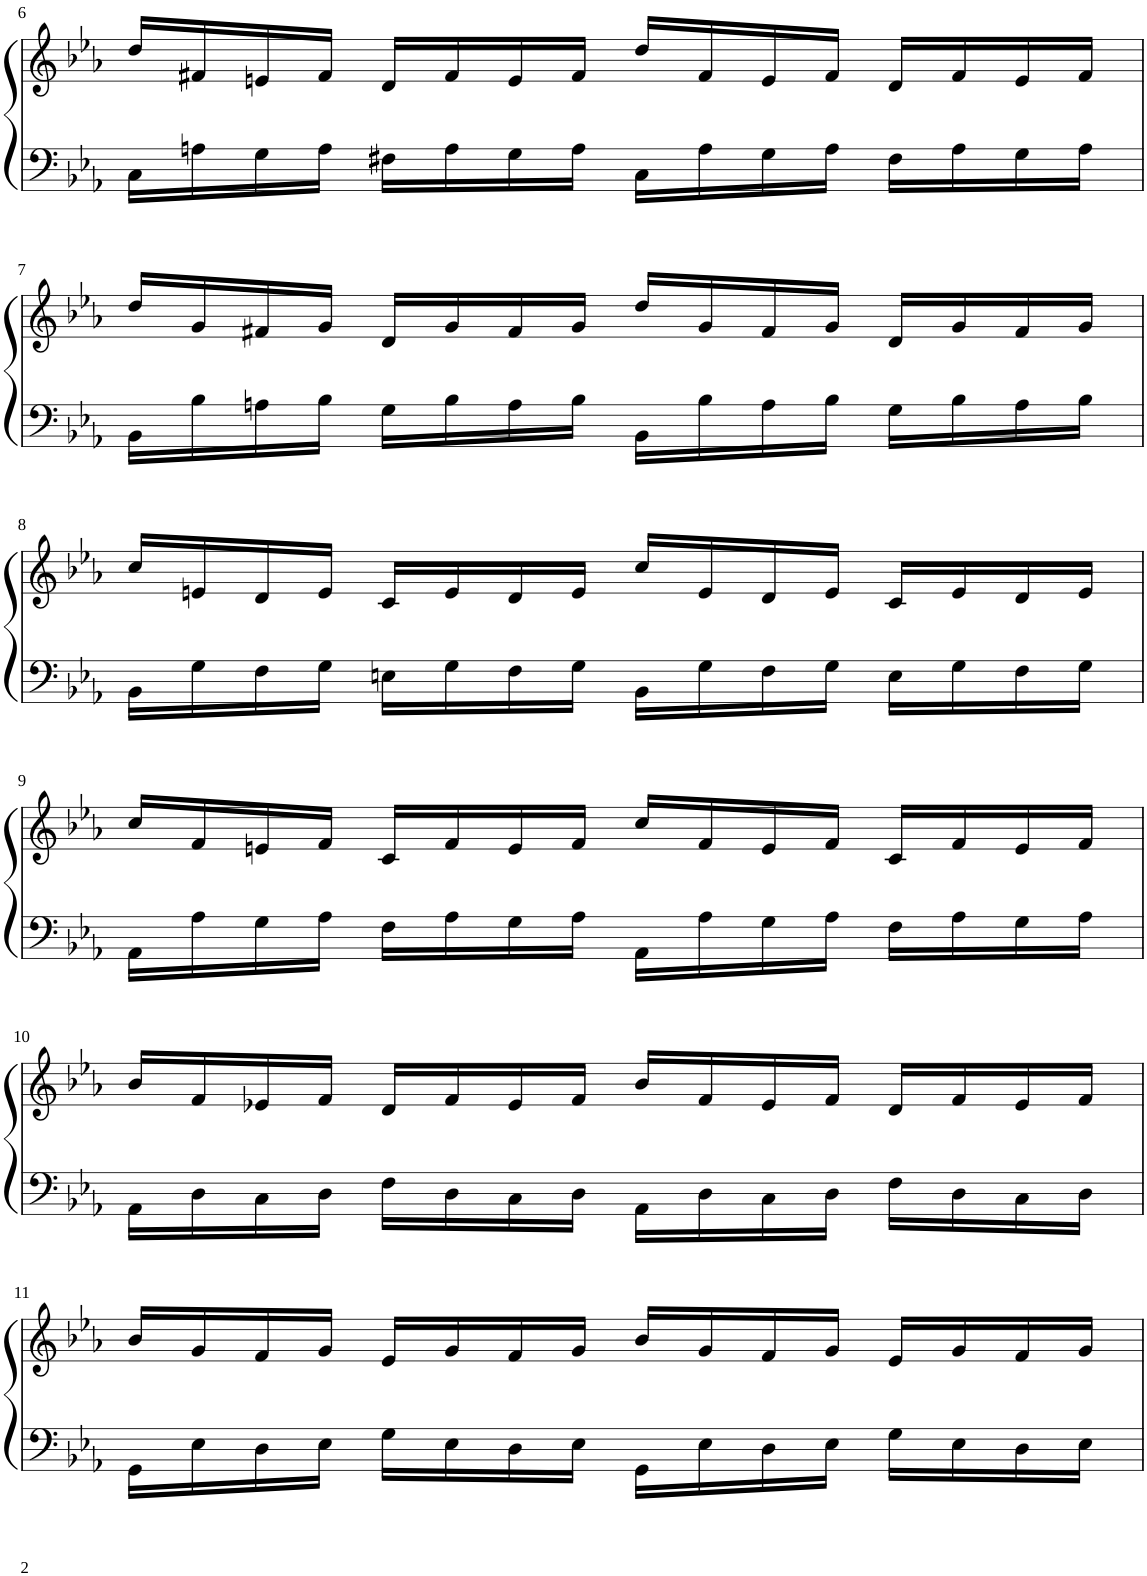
**kern	**kern
*part1	*part1
*staff2	*staff1
*I"Piano	*
*I'Pno	*
!!LO:PB:g=z
*clefF4	*clefG2
*k[b-e-a-]	*k[b-e-a-]
*M4/4	*M4/4
*met(c)	*met(c)
=6	=6
16C\LL	16dd/LL
16An\	16f#X/
16G\	16en/
16A\JJ	16f#/JJ
16F#X\LL	16d/LL
16A\	16f#/
16G\	16e/
16A\JJ	16f#/JJ
16C\LL	16dd/LL
16A\	16f#/
16G\	16e/
16A\JJ	16f#/JJ
16F#\LL	16d/LL
16A\	16f#/
16G\	16e/
16A\JJ	16f#/JJ
!!LO:LB:g=z
=7	=7
16BB-\LL	16dd/LL
16B-\	16g/
16An\	16f#X/
16B-\JJ	16g/JJ
16G\LL	16d/LL
16B-\	16g/
16A\	16f#/
16B-\JJ	16g/JJ
16BB-\LL	16dd/LL
16B-\	16g/
16A\	16f#/
16B-\JJ	16g/JJ
16G\LL	16d/LL
16B-\	16g/
16A\	16f#/
16B-\JJ	16g/JJ
!!LO:LB:g=z
=8	=8
16BB-\LL	16cc/LL
16G\	16en/
16F\	16d/
16G\JJ	16e/JJ
16En\LL	16c/LL
16G\	16e/
16F\	16d/
16G\JJ	16e/JJ
16BB-\LL	16cc/LL
16G\	16e/
16F\	16d/
16G\JJ	16e/JJ
16E\LL	16c/LL
16G\	16e/
16F\	16d/
16G\JJ	16e/JJ
!!LO:LB:g=z
=9	=9
16AA-\LL	16cc/LL
16A-\	16f/
16G\	16en/
16A-\JJ	16f/JJ
16F\LL	16c/LL
16A-\	16f/
16G\	16e/
16A-\JJ	16f/JJ
16AA-\LL	16cc/LL
16A-\	16f/
16G\	16e/
16A-\JJ	16f/JJ
16F\LL	16c/LL
16A-\	16f/
16G\	16e/
16A-\JJ	16f/JJ
!!LO:LB:g=z
=10	=10
16AA-\LL	16b-/LL
16D\	16f/
16C\	16e-X/
16D\JJ	16f/JJ
16F\LL	16d/LL
16D\	16f/
16C\	16e-/
16D\JJ	16f/JJ
16AA-\LL	16b-/LL
16D\	16f/
16C\	16e-/
16D\JJ	16f/JJ
16F\LL	16d/LL
16D\	16f/
16C\	16e-/
16D\JJ	16f/JJ
!!LO:LB:g=z
=11	=11
16GG\LL	16b-/LL
16E-\	16g/
16D\	16f/
16E-\JJ	16g/JJ
16G\LL	16e-/LL
16E-\	16g/
16D\	16f/
16E-\JJ	16g/JJ
16GG\LL	16b-/LL
16E-\	16g/
16D\	16f/
16E-\JJ	16g/JJ
16G\LL	16e-/LL
16E-\	16g/
16D\	16f/
16E-\JJ	16g/JJ
=	=
*-	*-
